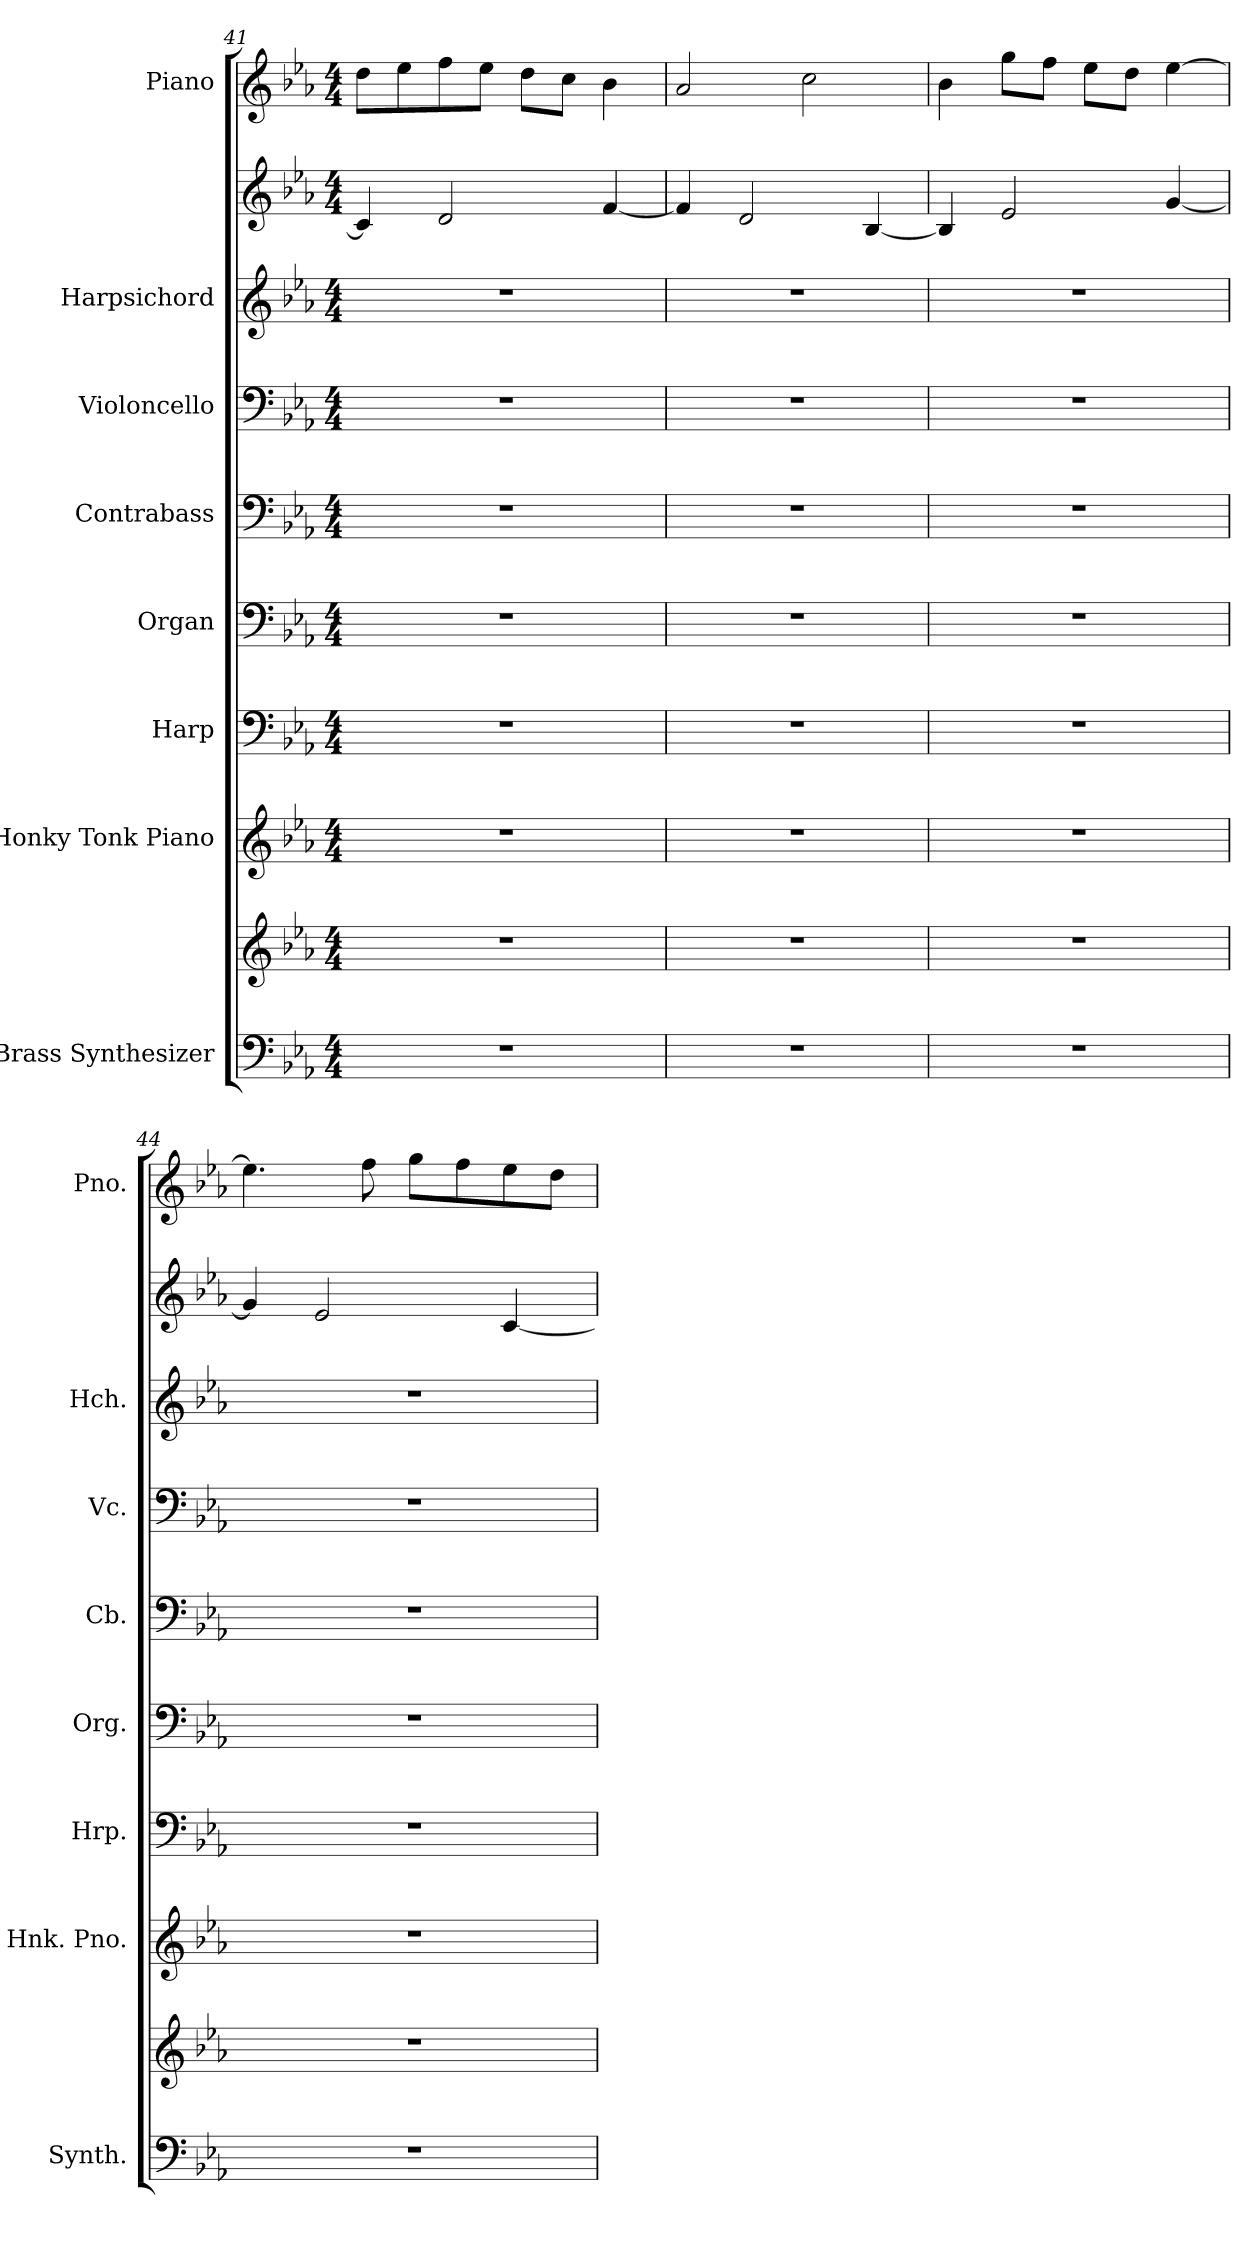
**kern	**kern	**kern	**kern	**kern	**kern	**kern	**kern	**kern	**kern
*part8	*part8	*part7	*part6	*part5	*part4	*part3	*part2	*part2	*part1
*staff10	*staff9	*staff8	*staff7	*staff6	*staff5	*staff4	*staff3	*staff2	*staff1
*I"Brass Synthesizer	*	*I"Honky Tonk Piano	*I"Harp	*I"Organ	*I"Contrabass	*I"Violoncello	*I"Harpsichord	*	*I"Piano
*I'Synth.	*	*I'Hnk. Pno.	*I'Hrp.	*I'Org.	*I'Cb.	*I'Vc.	*I'Hch.	*	*I'Pno.
*clefF4	*clefG2	*clefG2	*clefF4	*clefF4	*clefF4	*clefF4	*clefG2	*clefG2	*clefG2
*	*	*	*	*	*ITrd7c12	*	*	*	*
*k[b-e-a-]	*k[b-e-a-]	*k[b-e-a-]	*k[b-e-a-]	*k[b-e-a-]	*k[b-e-a-]	*k[b-e-a-]	*k[b-e-a-]	*k[b-e-a-]	*k[b-e-a-]
*M4/4	*M4/4	*M4/4	*M4/4	*M4/4	*M4/4	*M4/4	*M4/4	*M4/4	*M4/4
=41	=41	=41	=41	=41	=41	=41	=41	=41	=41
1r	1r	1r	1r	1r	1r	1r	1r	4c/]	8dd\L
.	.	.	.	.	.	.	.	.	8ee-\
.	.	.	.	.	.	.	.	2d/	8ff\
.	.	.	.	.	.	.	.	.	8ee-\J
.	.	.	.	.	.	.	.	.	8dd\L
.	.	.	.	.	.	.	.	.	8cc\J
.	.	.	.	.	.	.	.	[4f/	4b-\
=42	=42	=42	=42	=42	=42	=42	=42	=42	=42
1r	1r	1r	1r	1r	1r	1r	1r	4f/]	2a-/
.	.	.	.	.	.	.	.	2d/	.
.	.	.	.	.	.	.	.	.	2cc\
.	.	.	.	.	.	.	.	[4B-/	.
=43	=43	=43	=43	=43	=43	=43	=43	=43	=43
1r	1r	1r	1r	1r	1r	1r	1r	4B-/]	4b-\
.	.	.	.	.	.	.	.	2e-/	8gg\L
.	.	.	.	.	.	.	.	.	8ff\J
.	.	.	.	.	.	.	.	.	8ee-\L
.	.	.	.	.	.	.	.	.	8dd\J
.	.	.	.	.	.	.	.	[4g/	[4ee-\
=44	=44	=44	=44	=44	=44	=44	=44	=44	=44
1r	1r	1r	1r	1r	1r	1r	1r	4g/]	4.ee-\]
.	.	.	.	.	.	.	.	2e-/	.
.	.	.	.	.	.	.	.	.	8ff\
.	.	.	.	.	.	.	.	.	8gg\L
.	.	.	.	.	.	.	.	.	8ff\
.	.	.	.	.	.	.	.	[4c/	8ee-\
.	.	.	.	.	.	.	.	.	8dd\J
=	=	=	=	=	=	=	=	=	=
*-	*-	*-	*-	*-	*-	*-	*-	*-	*-
